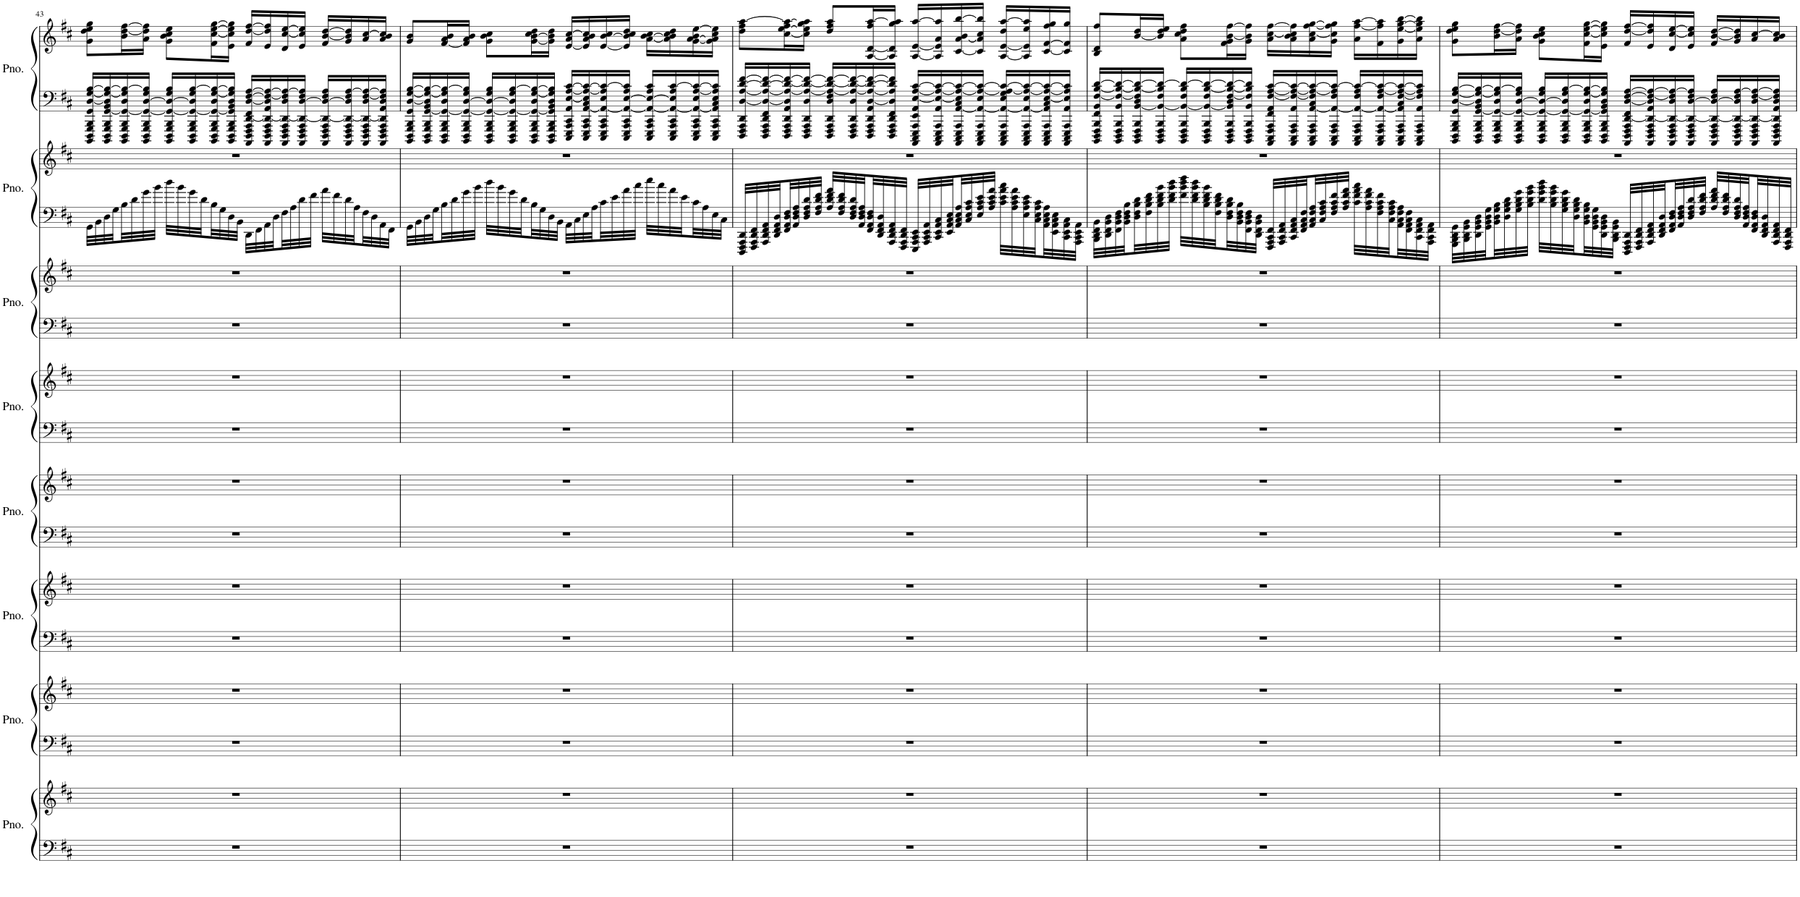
**kern	**kern	**kern	**kern	**kern	**kern	**kern	**kern	**kern	**kern	**kern	**kern	**kern	**kern	**kern	**kern
*part8	*part8	*part7	*part7	*part6	*part6	*part5	*part5	*part4	*part4	*part3	*part3	*part2	*part2	*part1	*part1
*staff16	*staff15	*staff14	*staff13	*staff12	*staff11	*staff10	*staff9	*staff8	*staff7	*staff6	*staff5	*staff4	*staff3	*staff2	*staff1
*I"Piano	*	*I"Piano	*	*I"Piano	*	*I"Piano	*	*I"Piano	*	*I"Piano	*	*I"Piano	*	*I"Piano	*
*I'Pno.	*	*I'Pno.	*	*I'Pno.	*	*I'Pno.	*	*I'Pno.	*	*I'Pno.	*	*I'Pno.	*	*I'Pno.	*
!!LO:PB:g=z
*clefF4	*clefG2	*clefF4	*clefG2	*clefF4	*clefG2	*clefF4	*clefG2	*clefF4	*clefG2	*clefF4	*clefG2	*clefF4	*clefG2	*clefF4	*clefG2
*k[f#c#]	*k[f#c#]	*k[f#c#]	*k[f#c#]	*k[f#c#]	*k[f#c#]	*k[f#c#]	*k[f#c#]	*k[f#c#]	*k[f#c#]	*k[f#c#]	*k[f#c#]	*k[f#c#]	*k[f#c#]	*k[f#c#]	*k[f#c#]
*M4/4	*M4/4	*M4/4	*M4/4	*M4/4	*M4/4	*M4/4	*M4/4	*M4/4	*M4/4	*M4/4	*M4/4	*M4/4	*M4/4	*M4/4	*M4/4
=43	=43	=43	=43	=43	=43	=43	=43	=43	=43	=43	=43	=43	=43	=43	=43
1r	1r	1r	1r	1r	1r	1r	1r	1r	1r	1r	1r	32GG\LLL	1r	16BBBB/ 16DDD/ 16GGG/ 16BBB/ 16GG/ [16D/ [16G/ [16B/LL	8g\ 8dd\ 8ee\ 8gg\L
.	.	.	.	.	.	.	.	.	.	.	.	32BB\	.	.	.
.	.	.	.	.	.	.	.	.	.	.	.	32D\	.	16BBBB/ 16DDD/ 16GGG/ 16BBB/ [16GG/ 16BB/ 16D/] 16G/_ 16B/_	.
.	.	.	.	.	.	.	.	.	.	.	.	32G\	.	.	.
.	.	.	.	.	.	.	.	.	.	.	.	32B\	.	16BBBB/ 16DDD/ 16GGG/ 16BBB/ 16GG/_ 16D/ 16G/] 16B/_	16b\ [16dd\ [16ff#\L
.	.	.	.	.	.	.	.	.	.	.	.	32d\	.	.	.
.	.	.	.	.	.	.	.	.	.	.	.	32g\	.	16BBBB/ 16DDD/ 16GGG/ 16BBB/ 16GG/_ [16D/ 16G/ 16B/]JJ	16a\ 16dd\] 16ff#\]JJ
.	.	.	.	.	.	.	.	.	.	.	.	32b\JJJ	.	.	.
.	.	.	.	.	.	.	.	.	.	.	.	32dd\LLL	.	16BBBB/ 16DDD/ 16GGG/ 16BBB/ 16GG/_ 16D/_ 16G/ 16B/LL	8g\ 8b\ 8cc#\ 8ee\L
.	.	.	.	.	.	.	.	.	.	.	.	32b\	.	.	.
.	.	.	.	.	.	.	.	.	.	.	.	32g\	.	16BBBB/ 16DDD/ 16GGG/ 16BBB/ 16GG/_ 16D/] 16G/ [16B/	.
.	.	.	.	.	.	.	.	.	.	.	.	32d\	.	.	.
.	.	.	.	.	.	.	.	.	.	.	.	32B\	.	16BBBB/ 16DDD/ 16GGG/ 16BBB/ 16GG/_ 16D/ [16G/ 16B/_	16f#\ [16cc#\ [16ee\ [16gg\L
.	.	.	.	.	.	.	.	.	.	.	.	32G\	.	.	.
.	.	.	.	.	.	.	.	.	.	.	.	32D\	.	16BBBB/ 16DDD/ 16GGG/ 16BBB/ 16GG/] 16BB/ 16D/ 16G/] 16B/]JJ	16e\ 16cc#\] 16ee\] 16gg\]JJ
.	.	.	.	.	.	.	.	.	.	.	.	32BB\JJJ	.	.	.
.	.	.	.	.	.	.	.	.	.	.	.	32DD\LLL	.	16AAAA/ 16DDD/ 16FFF#/ 16AAA/ [16DD/ 16FF#/ [16D/ [16F#/ [16A/LL	16f#/ [16dd/ [16ff#/LL
.	.	.	.	.	.	.	.	.	.	.	.	32FF#\	.	.	.
.	.	.	.	.	.	.	.	.	.	.	.	32AA\	.	16AAAA/ 16DDD/ 16FFF#/ 16AAA/ 16DD/_ 16AA/ 16D/] 16F#/_ 16A/_	16e/ 16dd/] 16ff#/]
.	.	.	.	.	.	.	.	.	.	.	.	32D\	.	.	.
.	.	.	.	.	.	.	.	.	.	.	.	32F#\	.	16AAAA/ 16DDD/ 16FFF#/ 16AAA/ 16DD/_ 16D/ 16F#/] 16A/_	16d/ [16cc#/ [16ee/
.	.	.	.	.	.	.	.	.	.	.	.	32A\	.	.	.
.	.	.	.	.	.	.	.	.	.	.	.	32d\	.	16AAAA/ 16DDD/ 16FFF#/ 16AAA/ 16DD/_ [16D/ 16F#/ 16A/]JJ	16e/ 16cc#/] 16ee/]JJ
.	.	.	.	.	.	.	.	.	.	.	.	32f#\JJJ	.	.	.
.	.	.	.	.	.	.	.	.	.	.	.	32a\LLL	.	16AAAA/ 16DDD/ 16FFF#/ 16AAA/ 16DD/_ 16D/_ 16F#/ 16A/LL	16f#/ [16b/ [16dd/LL
.	.	.	.	.	.	.	.	.	.	.	.	32f#\	.	.	.
.	.	.	.	.	.	.	.	.	.	.	.	32d\	.	16AAAA/ 16DDD/ 16FFF#/ 16AAA/ 16DD/_ 16D/] 16F#/ [16A/	16g/ 16b/] 16dd/]
.	.	.	.	.	.	.	.	.	.	.	.	32A\	.	.	.
.	.	.	.	.	.	.	.	.	.	.	.	32F#\	.	16AAAA/ 16DDD/ 16FFF#/ 16AAA/ 16DD/_ 16D/ [16F#/ 16A/_	16a/ [16cc#/
.	.	.	.	.	.	.	.	.	.	.	.	32D\	.	.	.
.	.	.	.	.	.	.	.	.	.	.	.	32AA\	.	16AAAA/ 16DDD/ 16FFF#/ 16AAA/ 16DD/] 16AA/ 16D/ 16F#/] 16A/]JJ	16a/ 16b/ 16cc#/]JJ
.	.	.	.	.	.	.	.	.	.	.	.	32FF#\JJJ	.	.	.
=44	=44	=44	=44	=44	=44	=44	=44	=44	=44	=44	=44	=44	=44	=44	=44
1r	1r	1r	1r	1r	1r	1r	1r	1r	1r	1r	1r	32GG\LLL	1r	16BBBB/ 16DDD/ 16GGG/ 16BBB/ 16GG/ [16D/ [16G/ [16B/LL	8g/ 8b/L
.	.	.	.	.	.	.	.	.	.	.	.	32BB\	.	.	.
.	.	.	.	.	.	.	.	.	.	.	.	32D\	.	16BBBB/ 16DDD/ 16GGG/ 16BBB/ [16GG/ 16BB/ 16D/] 16G/_ 16B/_	.
.	.	.	.	.	.	.	.	.	.	.	.	32G\	.	.	.
.	.	.	.	.	.	.	.	.	.	.	.	32B\	.	16BBBB/ 16DDD/ 16GGG/ 16BBB/ 16GG/_ 16D/ 16G/] 16B/_	[16f#/ 16a/ 16b/L
.	.	.	.	.	.	.	.	.	.	.	.	32d\	.	.	.
.	.	.	.	.	.	.	.	.	.	.	.	32g\	.	16BBBB/ 16DDD/ 16GGG/ 16BBB/ 16GG/_ [16D/ 16G/ 16B/]JJ	16f#/] 16a/ 16b/JJ
.	.	.	.	.	.	.	.	.	.	.	.	32b\JJJ	.	.	.
.	.	.	.	.	.	.	.	.	.	.	.	32dd\LLL	.	16BBBB/ 16DDD/ 16GGG/ 16BBB/ 16GG/_ 16D/_ 16G/ 16B/LL	8g\ 8b\ 8cc#\L
.	.	.	.	.	.	.	.	.	.	.	.	32b\	.	.	.
.	.	.	.	.	.	.	.	.	.	.	.	32g\	.	16BBBB/ 16DDD/ 16GGG/ 16BBB/ 16GG/_ 16D/] 16G/ [16B/	.
.	.	.	.	.	.	.	.	.	.	.	.	32d\	.	.	.
.	.	.	.	.	.	.	.	.	.	.	.	32B\	.	16BBBB/ 16DDD/ 16GGG/ 16BBB/ 16GG/_ 16D/ [16G/ 16B/_	[16g\ [16b\ 16cc#\ 16dd\L
.	.	.	.	.	.	.	.	.	.	.	.	32G\	.	.	.
.	.	.	.	.	.	.	.	.	.	.	.	32D\	.	16BBBB/ 16DDD/ 16GGG/ 16BBB/ 16GG/] 16BB/ 16D/ 16G/] 16B/]JJ	16g\] 16b\] 16dd\JJ
.	.	.	.	.	.	.	.	.	.	.	.	32BB\JJJ	.	.	.
.	.	.	.	.	.	.	.	.	.	.	.	32AA\LLL	.	16CCC#/ 16EEE/ 16AAA/ 16CC#/ 16AA/ [16E/ [16A/ [16c#/LL	[16e/ 16a/ [16cc#/LL
.	.	.	.	.	.	.	.	.	.	.	.	32C#\	.	.	.
.	.	.	.	.	.	.	.	.	.	.	.	32E\	.	16CCC#/ 16EEE/ 16AAA/ 16CC#/ [16AA/ 16C#/ 16E/] 16A/_ 16c#/_	16e/] 16a/ 16b/ 16cc#/]
.	.	.	.	.	.	.	.	.	.	.	.	32A\	.	.	.
.	.	.	.	.	.	.	.	.	.	.	.	32c#\	.	16CCC#/ 16EEE/ 16AAA/ 16CC#/ 16AA/_ 16E/ 16A/] 16c#/_	[16e/ [16b/ 16cc#/
.	.	.	.	.	.	.	.	.	.	.	.	32e\	.	.	.
.	.	.	.	.	.	.	.	.	.	.	.	32a\	.	16CCC#/ 16EEE/ 16AAA/ 16CC#/ 16AA/_ [16E/ 16A/ 16c#/]JJ	16e/] 16b/] 16cc#/ 16dd/JJ
.	.	.	.	.	.	.	.	.	.	.	.	32cc#\JJJ	.	.	.
.	.	.	.	.	.	.	.	.	.	.	.	32ee\LLL	.	16CCC#/ 16EEE/ 16AAA/ 16CC#/ 16AA/_ 16E/_ 16A/ 16c#/LL	[16a\ [16b\ 16cc#\LL
.	.	.	.	.	.	.	.	.	.	.	.	32cc#\	.	.	.
.	.	.	.	.	.	.	.	.	.	.	.	32a\	.	16CCC#/ 16EEE/ 16AAA/ 16CC#/ 16AA/_ 16E/] 16A/ [16c#/	16a\] 16b\] 16cc#\ 16dd\
.	.	.	.	.	.	.	.	.	.	.	.	32e\	.	.	.
.	.	.	.	.	.	.	.	.	.	.	.	32c#\	.	16CCC#/ 16EEE/ 16AAA/ 16CC#/ 16AA/_ 16E/ [16A/ 16c#/_	[16g\ [16a\ 16b\ [16ee\
.	.	.	.	.	.	.	.	.	.	.	.	32A\	.	.	.
.	.	.	.	.	.	.	.	.	.	.	.	32E\	.	16CCC#/ 16EEE/ 16AAA/ 16CC#/ 16AA/] 16C#/ 16E/ 16A/] 16c#/]JJ	16g\] 16a\] 16cc#\ 16ee\]JJ
.	.	.	.	.	.	.	.	.	.	.	.	32C#\JJJ	.	.	.
=45	=45	=45	=45	=45	=45	=45	=45	=45	=45	=45	=45	=45	=45	=45	=45
1r	1r	1r	1r	1r	1r	1r	1r	1r	1r	1r	1r	32DDD/ 32FFF#/ 32AAA/ 32DD/LLL	1r	16DDD/ 16FFF#/ 16AAA/ 16DD/ [16D/ [16A/ [16d/ [16f#/LL	8dd\ 8ff#\ [8aa\L
.	.	.	.	.	.	.	.	.	.	.	.	32FFF#/ 32AAA/ 32DD/ 32FF#/	.	.	.
.	.	.	.	.	.	.	.	.	.	.	.	32AAA/ 32DD/ 32FF#/ 32AA/	.	16DDD/ 16FFF#/ 16AAA/ 16DD/ 16FF#/ 16D/_ 16A/_ 16d/_ 16f#/_	.
.	.	.	.	.	.	.	.	.	.	.	.	32DD/ 32FF#/ 32AA/ 32D/	.	.	.
.	.	.	.	.	.	.	.	.	.	.	.	32FF#/ 32AA/ 32D/ 32F#/	.	16DDD/ 16FFF#/ 16AAA/ 16DD/ 16AA/ 16D/] 16A/_ 16d/_ 16f#/_	[16cc#\ [16ee\ 16ff#\ 16aa\_L
.	.	.	.	.	.	.	.	.	.	.	.	32AA/ 32D/ 32F#/ 32A/	.	.	.
.	.	.	.	.	.	.	.	.	.	.	.	32D/ 32F#/ 32A/ 32d/	.	16DDD/ 16FFF#/ 16AAA/ 16DD/ 16D/ 16A/_ 16d/_ 16f#/_JJ	16cc#\] 16ee\] 16gg\ 16aa\]JJ
.	.	.	.	.	.	.	.	.	.	.	.	32F#/ 32A/ 32d/ 32f#/JJJ	.	.	.
.	.	.	.	.	.	.	.	.	.	.	.	32A/ 32d/ 32f#/ 32a/LLL	.	16DDD/ 16FFF#/ 16AAA/ 16DD/ 16D/ 16F#/ 16A/_ 16d/_ 16f#/_LL	8dd/ 8ff#/ 8aa/L
.	.	.	.	.	.	.	.	.	.	.	.	32F#/ 32A/ 32d/ 32f#/	.	.	.
.	.	.	.	.	.	.	.	.	.	.	.	32D/ 32F#/ 32A/ 32d/	.	16DDD/ 16FFF#/ 16AAA/ 16DD/ 16D/ 16A/_ 16d/_ 16f#/_	.
.	.	.	.	.	.	.	.	.	.	.	.	32AA/ 32D/ 32F#/ 32A/	.	.	.
.	.	.	.	.	.	.	.	.	.	.	.	32FF#/ 32AA/ 32D/ 32F#/	.	16DDD/ 16FFF#/ 16AAA/ 16DD/ 16AA/ [16D/ 16A/_ 16d/_ 16f#/_	[16A/ [16d/ 16ff#/ [16aa/L
.	.	.	.	.	.	.	.	.	.	.	.	32DD/ 32FF#/ 32AA/ 32D/	.	.	.
.	.	.	.	.	.	.	.	.	.	.	.	32AAA/ 32DD/ 32FF#/ 32AA/	.	16DDD/ 16FFF#/ 16AAA/ 16DD/ 16FF#/ 16D/] 16A/] 16d/] 16f#/]JJ	16A/] 16d/] 16gg/ 16aa/]JJ
.	.	.	.	.	.	.	.	.	.	.	.	32FFF#/ 32AAA/ 32DD/ 32FF#/JJJ	.	.	.
.	.	.	.	.	.	.	.	.	.	.	.	32EEE/ 32AAA/ 32CC#/ 32EE/LLL	.	16AAAA/ 16CCC#/ 16EEE/ 16AAA/ 16EE/ 16AA/ [16E/ [16A/ [16c#/LL	[16A/ [16e/ [16aa/LL
.	.	.	.	.	.	.	.	.	.	.	.	32AAA/ 32CC#/ 32EE/ 32AA/	.	.	.
.	.	.	.	.	.	.	.	.	.	.	.	32CC#/ 32EE/ 32AA/ 32C#/	.	16AAAA/ 16CCC#/ 16EEE/ 16AAA/ 16AA/ 16E/_ 16A/_ 16c#/_	16A/] 16e/] 16a/ 16aa/]
.	.	.	.	.	.	.	.	.	.	.	.	32EE/ 32AA/ 32C#/ 32E/	.	.	.
.	.	.	.	.	.	.	.	.	.	.	.	32AA/ 32C#/ 32E/ 32A/	.	16AAAA/ 16CCC#/ 16EEE/ 16AAA/ [16AA/ 16C#/ 16E/] 16A/_ 16c#/_	[16c#/ [16a/ 16b/ [16bb/
.	.	.	.	.	.	.	.	.	.	.	.	32C#/ 32E/ 32A/ 32c#/	.	.	.
.	.	.	.	.	.	.	.	.	.	.	.	32E/ 32A/ 32c#/ 32e/	.	16AAAA/ 16CCC#/ 16EEE/ 16AAA/ 16AA/_ 16E/ 16A/_ 16c#/_JJ	16c#/] 16a/] 16cc#/ 16bb/]JJ
.	.	.	.	.	.	.	.	.	.	.	.	32A/ 32c#/ 32e/ 32a/JJJ	.	.	.
.	.	.	.	.	.	.	.	.	.	.	.	32c#\ 32e\ 32a\ 32cc#\LLL	.	16AAAA/ 16CCC#/ 16EEE/ 16AAA/ 16AA/_ 16E/ 16G/ 16A/_ 16c#/_LL	[16A/ [16e/ 16dd/ [16aa/LL
.	.	.	.	.	.	.	.	.	.	.	.	32A\ 32c#\ 32e\ 32a\	.	.	.
.	.	.	.	.	.	.	.	.	.	.	.	32E\ 32A\ 32c#\ 32e\	.	16AAAA/ 16CCC#/ 16EEE/ 16AAA/ 16AA/_ 16E/ 16A/_ 16c#/_	16A/] 16e/] 16ee/ 16aa/]
.	.	.	.	.	.	.	.	.	.	.	.	32C#\ 32E\ 32A\ 32c#\	.	.	.
.	.	.	.	.	.	.	.	.	.	.	.	32AA\ 32C#\ 32E\ 32A\	.	16AAAA/ 16CCC#/ 16EEE/ 16AAA/ 16AA/] 16C#/ [16E/ 16A/_ 16c#/_	[16c#/ [16f#/ 16ff#/ 16gg/
.	.	.	.	.	.	.	.	.	.	.	.	32EE\ 32AA\ 32C#\ 32E\	.	.	.
.	.	.	.	.	.	.	.	.	.	.	.	32CC#\ 32EE\ 32AA\ 32C#\	.	16AAAA/ 16CCC#/ 16EEE/ 16AAA/ 16AA/ 16E/] 16A/] 16c#/]JJ	16c#/] 16f#/] 16gg/JJ
.	.	.	.	.	.	.	.	.	.	.	.	32AAA\ 32CC#\ 32EE\ 32AA\JJJ	.	.	.
=46	=46	=46	=46	=46	=46	=46	=46	=46	=46	=46	=46	=46	=46	=46	=46
1r	1r	1r	1r	1r	1r	1r	1r	1r	1r	1r	1r	32BBB\ 32DD\ 32FF#\ 32BB\LLL	1r	16BBBB/ 16DDD/ 16FFF#/ 16BBB/ 16FF#/ 16BB/ [16F#/ [16B/ [16d/LL	8B/ 8d/ 8ff#/L
.	.	.	.	.	.	.	.	.	.	.	.	32DD\ 32FF#\ 32BB\ 32D\	.	.	.
.	.	.	.	.	.	.	.	.	.	.	.	32FF#\ 32BB\ 32D\ 32F#\	.	16BBBB/ 16DDD/ 16FFF#/ 16BBB/ 16BB/ 16F#/_ 16B/_ 16d/_	.
.	.	.	.	.	.	.	.	.	.	.	.	32BB\ 32D\ 32F#\ 32B\	.	.	.
.	.	.	.	.	.	.	.	.	.	.	.	32D\ 32F#\ 32B\ 32d\	.	16BBBB/ 16DDD/ 16FFF#/ 16BBB/ [16BB/ 16D/ 16F#/] 16B/_ 16d/_	[16b/ 16dd/L
.	.	.	.	.	.	.	.	.	.	.	.	32F#\ 32B\ 32d\ 32f#\	.	.	.
.	.	.	.	.	.	.	.	.	.	.	.	32B\ 32d\ 32f#\ 32b\	.	16BBBB/ 16DDD/ 16FFF#/ 16BBB/ 16BB/_ 16F#/ 16B/] 16d/_JJ	16b/] 16dd/ 16ee/JJ
.	.	.	.	.	.	.	.	.	.	.	.	32d\ 32f#\ 32b\ 32dd\JJJ	.	.	.
.	.	.	.	.	.	.	.	.	.	.	.	32f#\ 32b\ 32dd\ 32ff#\LLL	.	16BBBB/ 16DDD/ 16FFF#/ 16BBB/ 16BB/_ 16F#/ 16B/ 16d/_LL	8a\ 8cc#\ 8dd\ 8ff#\L
.	.	.	.	.	.	.	.	.	.	.	.	32d\ 32f#\ 32b\ 32dd\	.	.	.
.	.	.	.	.	.	.	.	.	.	.	.	32B\ 32d\ 32f#\ 32b\	.	16BBBB/ 16DDD/ 16FFF#/ 16BBB/ 16BB/_ 16F#/ [16B/ 16d/_	.
.	.	.	.	.	.	.	.	.	.	.	.	32F#\ 32B\ 32d\ 32f#\	.	.	.
.	.	.	.	.	.	.	.	.	.	.	.	32D\ 32F#\ 32B\ 32d\	.	16BBBB/ 16DDD/ 16FFF#/ 16BBB/ 16BB/] 16D/ [16F#/ 16B/_ 16d/_	16f#\ 16g\ [16b\ [16ff#\L
.	.	.	.	.	.	.	.	.	.	.	.	32BB\ 32D\ 32F#\ 32B\	.	.	.
.	.	.	.	.	.	.	.	.	.	.	.	32FF#\ 32BB\ 32D\ 32F#\	.	16BBBB/ 16DDD/ 16FFF#/ 16BBB/ 16BB/ 16F#/] 16B/] 16d/]JJ	16g\ 16b\] 16ff#\]JJ
.	.	.	.	.	.	.	.	.	.	.	.	32DD\ 32FF#\ 32BB\ 32D\JJJ	.	.	.
.	.	.	.	.	.	.	.	.	.	.	.	32FFF#/ 32AAA/ 32CC#/ 32FF#/LLL	.	16AAAA/ 16CCC#/ 16FFF#/ 16AAA/ 16FF#/ 16AA/ [16F#/ [16A/ [16c#/LL	16a\ [16cc#\ [16ff#\LL
.	.	.	.	.	.	.	.	.	.	.	.	32AAA/ 32CC#/ 32FF#/ 32AA/	.	.	.
.	.	.	.	.	.	.	.	.	.	.	.	32CC#/ 32FF#/ 32AA/ 32C#/	.	16AAAA/ 16CCC#/ 16FFF#/ 16AAA/ 16AA/ 16F#/_ 16A/_ 16c#/_	16a\ 16b\ 16cc#\] 16ff#\]
.	.	.	.	.	.	.	.	.	.	.	.	32FF#/ 32AA/ 32C#/ 32F#/	.	.	.
.	.	.	.	.	.	.	.	.	.	.	.	32AA/ 32C#/ 32F#/ 32A/	.	16AAAA/ 16CCC#/ 16FFF#/ 16AAA/ [16AA/ 16C#/ 16F#/] 16A/_ 16c#/_	16a\ [16cc#\ [16ff#\ [16gg\
.	.	.	.	.	.	.	.	.	.	.	.	32C#/ 32F#/ 32A/ 32c#/	.	.	.
.	.	.	.	.	.	.	.	.	.	.	.	32F#/ 32A/ 32c#/ 32f#/	.	16AAAA/ 16CCC#/ 16FFF#/ 16AAA/ 16AA/_ 16F#/ 16A/] 16c#/_JJ	16g\ 16cc#\] 16ff#\] 16gg\]JJ
.	.	.	.	.	.	.	.	.	.	.	.	32A/ 32c#/ 32f#/ 32a/JJJ	.	.	.
.	.	.	.	.	.	.	.	.	.	.	.	32c#\ 32f#\ 32a\ 32cc#\LLL	.	16AAAA/ 16CCC#/ 16FFF#/ 16AAA/ 16AA/_ 16F#/ 16A/ 16c#/_LL	16a\ [16ff#\ [16aa\LL
.	.	.	.	.	.	.	.	.	.	.	.	32A\ 32c#\ 32f#\ 32a\	.	.	.
.	.	.	.	.	.	.	.	.	.	.	.	32F#\ 32A\ 32c#\ 32f#\	.	16AAAA/ 16CCC#/ 16FFF#/ 16AAA/ 16AA/_ 16F#/ [16A/ 16c#/_	16f#\ 16ff#\] 16aa\]
.	.	.	.	.	.	.	.	.	.	.	.	32C#\ 32F#\ 32A\ 32c#\	.	.	.
.	.	.	.	.	.	.	.	.	.	.	.	32AA\ 32C#\ 32F#\ 32A\	.	16AAAA/ 16CCC#/ 16FFF#/ 16AAA/ 16AA/] 16C#/ [16F#/ 16A/_ 16c#/_	16g\ [16ee\ [16gg\ [16bb\
.	.	.	.	.	.	.	.	.	.	.	.	32FF#\ 32AA\ 32C#\ 32F#\	.	.	.
.	.	.	.	.	.	.	.	.	.	.	.	32CC#\ 32FF#\ 32AA\ 32C#\	.	16AAAA/ 16CCC#/ 16FFF#/ 16AAA/ 16AA/ 16F#/] 16A/] 16c#/]JJ	16a\ 16ee\] 16gg\] 16bb\]JJ
.	.	.	.	.	.	.	.	.	.	.	.	32AAA\ 32CC#\ 32FF#\ 32AA\JJJ	.	.	.
=47	=47	=47	=47	=47	=47	=47	=47	=47	=47	=47	=47	=47	=47	=47	=47
1r	1r	1r	1r	1r	1r	1r	1r	1r	1r	1r	1r	32GGG\ 32BBB\ 32DD\ 32GG\LLL	1r	16BBBB/ 16DDD/ 16GGG/ 16BBB/ 16GG/ [16D/ [16G/ [16B/LL	8g\ 8dd\ 8ee\ 8gg\L
.	.	.	.	.	.	.	.	.	.	.	.	32BBB\ 32DD\ 32GG\ 32BB\	.	.	.
.	.	.	.	.	.	.	.	.	.	.	.	32DD\ 32GG\ 32BB\ 32D\	.	16BBBB/ 16DDD/ 16GGG/ 16BBB/ [16GG/ 16BB/ 16D/] 16G/_ 16B/_	.
.	.	.	.	.	.	.	.	.	.	.	.	32GG\ 32BB\ 32D\ 32G\	.	.	.
.	.	.	.	.	.	.	.	.	.	.	.	32BB\ 32D\ 32G\ 32B\	.	16BBBB/ 16DDD/ 16GGG/ 16BBB/ 16GG/_ 16D/ 16G/] 16B/_	16b\ [16dd\ [16ff#\L
.	.	.	.	.	.	.	.	.	.	.	.	32D\ 32G\ 32B\ 32d\	.	.	.
.	.	.	.	.	.	.	.	.	.	.	.	32G\ 32B\ 32d\ 32g\	.	16BBBB/ 16DDD/ 16GGG/ 16BBB/ 16GG/_ [16D/ 16G/ 16B/]JJ	16a\ 16dd\] 16ff#\]JJ
.	.	.	.	.	.	.	.	.	.	.	.	32B\ 32d\ 32g\ 32b\JJJ	.	.	.
.	.	.	.	.	.	.	.	.	.	.	.	32d\ 32g\ 32b\ 32dd\LLL	.	16BBBB/ 16DDD/ 16GGG/ 16BBB/ 16GG/_ 16D/_ 16G/ 16B/LL	8g\ 8b\ 8cc#\ 8ee\L
.	.	.	.	.	.	.	.	.	.	.	.	32B\ 32d\ 32g\ 32b\	.	.	.
.	.	.	.	.	.	.	.	.	.	.	.	32G\ 32B\ 32d\ 32g\	.	16BBBB/ 16DDD/ 16GGG/ 16BBB/ 16GG/_ 16D/] 16G/ [16B/	.
.	.	.	.	.	.	.	.	.	.	.	.	32D\ 32G\ 32B\ 32d\	.	.	.
.	.	.	.	.	.	.	.	.	.	.	.	32BB\ 32D\ 32G\ 32B\	.	16BBBB/ 16DDD/ 16GGG/ 16BBB/ 16GG/_ 16D/ [16G/ 16B/_	16f#\ [16cc#\ [16ee\ [16gg\L
.	.	.	.	.	.	.	.	.	.	.	.	32GG\ 32BB\ 32D\ 32G\	.	.	.
.	.	.	.	.	.	.	.	.	.	.	.	32DD\ 32GG\ 32BB\ 32D\	.	16BBBB/ 16DDD/ 16GGG/ 16BBB/ 16GG/] 16BB/ 16D/ 16G/] 16B/]JJ	16e\ 16cc#\] 16ee\] 16gg\]JJ
.	.	.	.	.	.	.	.	.	.	.	.	32BBB\ 32DD\ 32GG\ 32BB\JJJ	.	.	.
.	.	.	.	.	.	.	.	.	.	.	.	32DDD/ 32FFF#/ 32AAA/ 32DD/LLL	.	16AAAA/ 16DDD/ 16FFF#/ 16AAA/ [16DD/ 16FF#/ [16D/ [16F#/ [16A/LL	16f#/ [16dd/ [16ff#/LL
.	.	.	.	.	.	.	.	.	.	.	.	32FFF#/ 32AAA/ 32DD/ 32FF#/	.	.	.
.	.	.	.	.	.	.	.	.	.	.	.	32AAA/ 32DD/ 32FF#/ 32AA/	.	16AAAA/ 16DDD/ 16FFF#/ 16AAA/ 16DD/_ 16AA/ 16D/] 16F#/_ 16A/_	16e/ 16dd/] 16ff#/]
.	.	.	.	.	.	.	.	.	.	.	.	32DD/ 32FF#/ 32AA/ 32D/	.	.	.
.	.	.	.	.	.	.	.	.	.	.	.	32FF#/ 32AA/ 32D/ 32F#/	.	16AAAA/ 16DDD/ 16FFF#/ 16AAA/ 16DD/_ 16D/ 16F#/] 16A/_	16d/ [16cc#/ [16ee/
.	.	.	.	.	.	.	.	.	.	.	.	32AA/ 32D/ 32F#/ 32A/	.	.	.
.	.	.	.	.	.	.	.	.	.	.	.	32D/ 32F#/ 32A/ 32d/	.	16AAAA/ 16DDD/ 16FFF#/ 16AAA/ 16DD/_ [16D/ 16F#/ 16A/]JJ	16e/ 16cc#/] 16ee/]JJ
.	.	.	.	.	.	.	.	.	.	.	.	32F#/ 32A/ 32d/ 32f#/JJJ	.	.	.
.	.	.	.	.	.	.	.	.	.	.	.	32A/ 32d/ 32f#/ 32a/LLL	.	16AAAA/ 16DDD/ 16FFF#/ 16AAA/ 16DD/_ 16D/_ 16F#/ 16A/LL	16f#/ [16b/ [16dd/LL
.	.	.	.	.	.	.	.	.	.	.	.	32F#/ 32A/ 32d/ 32f#/	.	.	.
.	.	.	.	.	.	.	.	.	.	.	.	32D/ 32F#/ 32A/ 32d/	.	16AAAA/ 16DDD/ 16FFF#/ 16AAA/ 16DD/_ 16D/] 16F#/ [16A/	16g/ 16b/] 16dd/]
.	.	.	.	.	.	.	.	.	.	.	.	32AA/ 32D/ 32F#/ 32A/	.	.	.
.	.	.	.	.	.	.	.	.	.	.	.	32FF#/ 32AA/ 32D/ 32F#/	.	16AAAA/ 16DDD/ 16FFF#/ 16AAA/ 16DD/_ 16D/ [16F#/ 16A/_	16a/ [16cc#/
.	.	.	.	.	.	.	.	.	.	.	.	32DD/ 32FF#/ 32AA/ 32D/	.	.	.
.	.	.	.	.	.	.	.	.	.	.	.	32AAA/ 32DD/ 32FF#/ 32AA/	.	16AAAA/ 16DDD/ 16FFF#/ 16AAA/ 16DD/] 16AA/ 16D/ 16F#/] 16A/]JJ	16a/ 16b/ 16cc#/]JJ
.	.	.	.	.	.	.	.	.	.	.	.	32FFF#/ 32AAA/ 32DD/ 32FF#/JJJ	.	.	.
=	=	=	=	=	=	=	=	=	=	=	=	=	=	=	=
*-	*-	*-	*-	*-	*-	*-	*-	*-	*-	*-	*-	*-	*-	*-	*-
